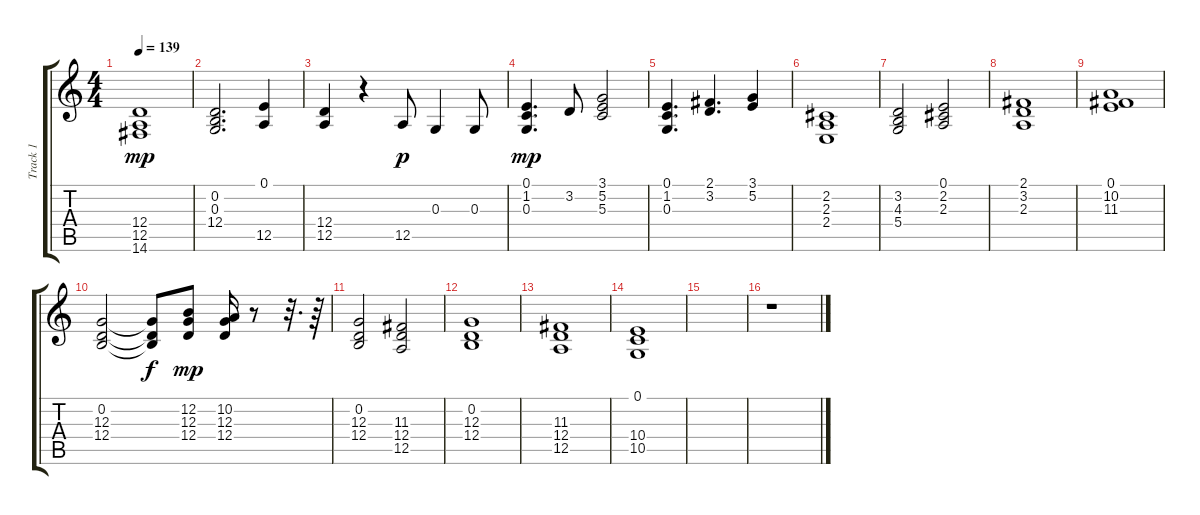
\track ("Track 1" "Track 1") {instrument electricpiano2}
\staff {score tabs}
\tuning (E4 B3 G3 D3 A2 E2) {hide}
\ts (4 4)
\tempo 139
\clef g2
\ks c
(12.4 12.5 14.6).1{dy mp} |
(0.2 0.3 12.4).2{d} (0.1 12.5).4 |
(12.4 12.5).4 r.4 12.5.8{dy p} 0.3.4 0.3.8 |
(0.1 1.2 0.3).4{d dy mp} 3.2.8 (3.1 5.2 5.3).2 |
(0.1 1.2 0.3).4{d} (2.1 3.2).4{d} (3.1 5.2).4 |
(2.2 2.3 2.4).1 |
(3.2 4.3 5.4).2 (0.1 2.2 2.3).2 |
(2.1 3.2 2.3).1 |
(0.1 10.2 11.3).1 |
(0.2 12.3 12.4).2 (0.2{t} 12.3{t} 12.4{t}).8{dy f} (12.2 12.3 12.4).8{dy mp} (10.2 12.3 12.4).16 r.8 r.32{d} r.64 |
(0.2 12.3 12.4).2 (11.3 12.4 12.5).2 |
(0.2 12.3 12.4).1 |
(11.3 12.4 12.5).1 |
(0.1 10.4 10.5).1 |
|
r.1
